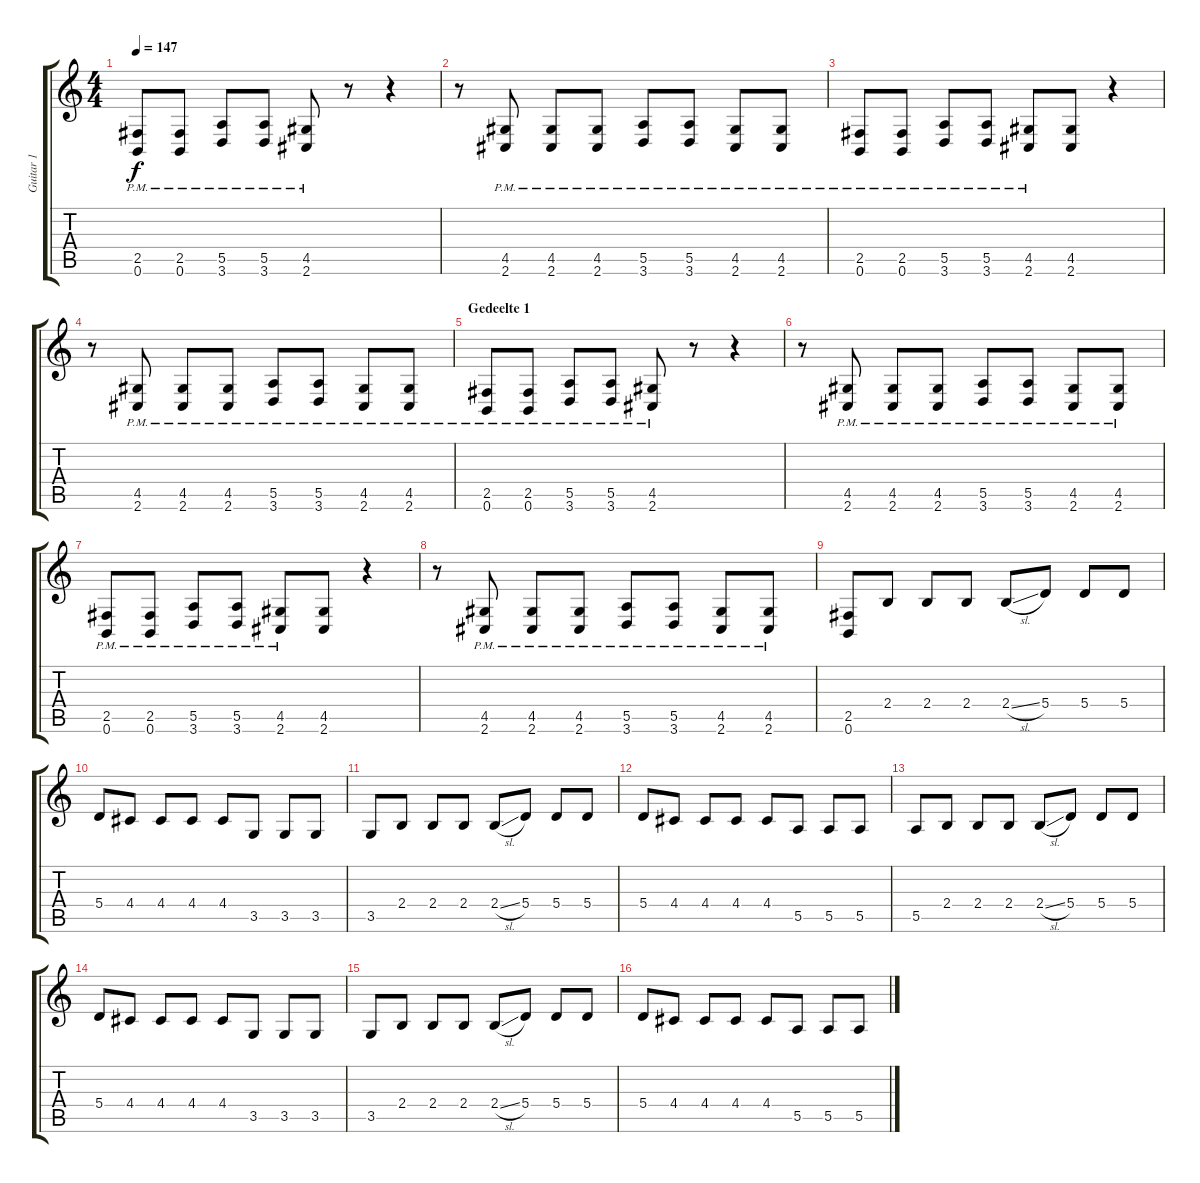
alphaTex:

\track ("Guitar 1" "Guitar 1") {instrument distortionguitar}
\staff {score tabs}
\tuning (B3 Gb3 D3 A2 E2 B1) {hide}
\ts (4 4)
\tempo 147
\clef g2
\ks c
(2.5{pm} 0.6).8{dy f} (2.5{pm} 0.6).8 (5.5{pm} 3.6).8 (5.5{pm} 3.6).8 (4.5{pm} 2.6).8 r.8 r.4 |
r.8 (4.5{pm} 2.6).8 (4.5{pm} 2.6).8 (4.5{pm} 2.6).8 (5.5{pm} 3.6).8 (5.5{pm} 3.6).8 (4.5{pm} 2.6).8 (4.5{pm} 2.6).8 |
(2.5{pm} 0.6).8 (2.5{pm} 0.6).8 (5.5{pm} 3.6).8 (5.5{pm} 3.6).8 (4.5{pm} 2.6).8 (4.5 2.6).8 r.4 |
r.8 (4.5{pm} 2.6).8 (4.5{pm} 2.6).8 (4.5{pm} 2.6).8 (5.5{pm} 3.6).8 (5.5{pm} 3.6).8 (4.5{pm} 2.6).8 (4.5{pm} 2.6).8 |
\section ("" "Gedeelte 1")
(2.5{pm} 0.6).8 (2.5{pm} 0.6).8 (5.5{pm} 3.6).8 (5.5{pm} 3.6).8 (4.5{pm} 2.6).8 r.8 r.4 |
r.8 (4.5{pm} 2.6).8 (4.5{pm} 2.6).8 (4.5{pm} 2.6).8 (5.5{pm} 3.6).8 (5.5{pm} 3.6).8 (4.5{pm} 2.6).8 (4.5{pm} 2.6).8 |
(2.5{pm} 0.6).8 (2.5{pm} 0.6).8 (5.5{pm} 3.6).8 (5.5{pm} 3.6).8 (4.5{pm} 2.6).8 (4.5 2.6).8 r.4 |
r.8 (4.5{pm} 2.6).8 (4.5{pm} 2.6).8 (4.5{pm} 2.6).8 (5.5{pm} 3.6).8 (5.5{pm} 3.6).8 (4.5{pm} 2.6).8 (4.5{pm} 2.6).8 |
(2.5 0.6).8 2.4.8 2.4.8 2.4.8 2.4{sl}.8 5.4.8 5.4.8 5.4.8 |
5.4.8 4.4.8 4.4.8 4.4.8 4.4.8 3.5.8 3.5.8 3.5.8 |
3.5.8 2.4.8 2.4.8 2.4.8 2.4{sl}.8 5.4.8 5.4.8 5.4.8 |
5.4.8 4.4.8 4.4.8 4.4.8 4.4.8 5.5.8 5.5.8 5.5.8 |
5.5.8 2.4.8 2.4.8 2.4.8 2.4{sl}.8 5.4.8 5.4.8 5.4.8 |
5.4.8 4.4.8 4.4.8 4.4.8 4.4.8 3.5.8 3.5.8 3.5.8 |
3.5.8 2.4.8 2.4.8 2.4.8 2.4{sl}.8 5.4.8 5.4.8 5.4.8 |
5.4.8 4.4.8 4.4.8 4.4.8 4.4.8 5.5.8 5.5.8 5.5.8
